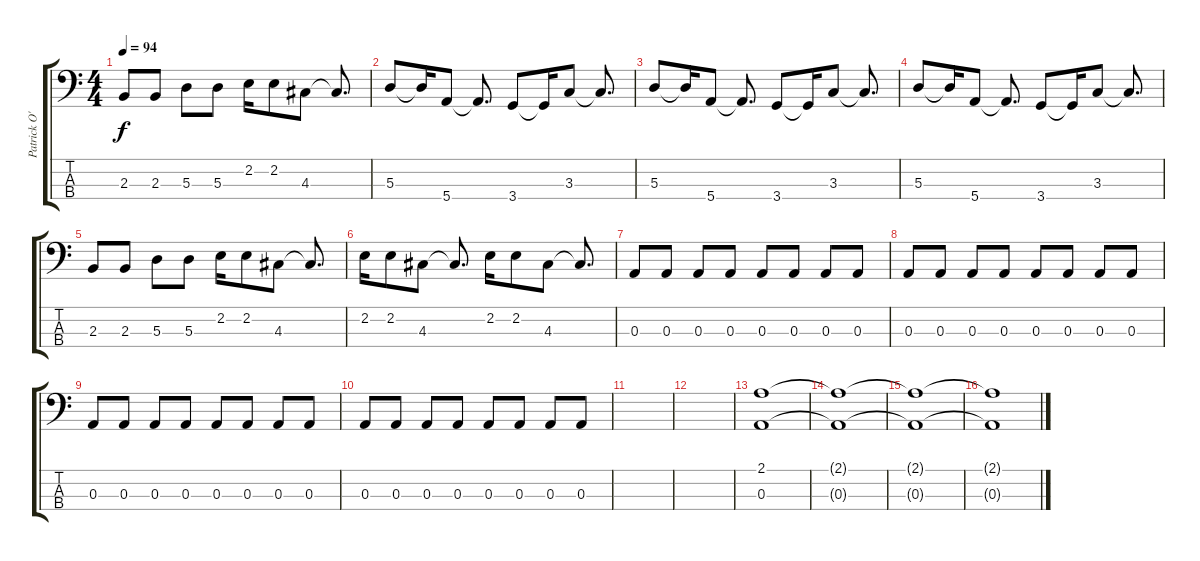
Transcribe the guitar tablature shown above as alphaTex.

\track ("Patrick O'Hearn" "Patrick O'") {instrument electricbassfinger}
\staff {score tabs}
\tuning (G2 D2 A1 E1) {hide}
\ts (4 4)
\tempo 94
\clef f4
\ks c
2.3.8{dy f} 2.3.8 5.3.8 5.3.8 2.2.16 2.2.8 4.3.8 4.3{t}.8{d} |
5.3.8 5.3{t}.16 5.4.8 5.4{t}.8{d} 3.4.8 3.4{t}.16 3.3.8 3.3{t}.8{d} |
5.3.8 5.3{t}.16 5.4.8 5.4{t}.8{d} 3.4.8 3.4{t}.16 3.3.8 3.3{t}.8{d} |
5.3.8 5.3{t}.16 5.4.8 5.4{t}.8{d} 3.4.8 3.4{t}.16 3.3.8 3.3{t}.8{d} |
2.3.8 2.3.8 5.3.8 5.3.8 2.2.16 2.2.8 4.3.8 4.3{t}.8{d} |
2.2.16 2.2.8 4.3.8 4.3{t}.8{d} 2.2.16 2.2.8 4.3.8 4.3{t}.8{d} |
0.3.8 0.3.8 0.3.8 0.3.8 0.3.8 0.3.8 0.3.8 0.3.8 |
0.3.8 0.3.8 0.3.8 0.3.8 0.3.8 0.3.8 0.3.8 0.3.8 |
0.3.8 0.3.8 0.3.8 0.3.8 0.3.8 0.3.8 0.3.8 0.3.8 |
0.3.8 0.3.8 0.3.8 0.3.8 0.3.8 0.3.8 0.3.8 0.3.8 |
|
|
(2.1 0.3).1 |
(2.1{t} 0.3{t}).1 |
(2.1{t} 0.3{t}).1 |
(2.1{t} 0.3{t}).1
